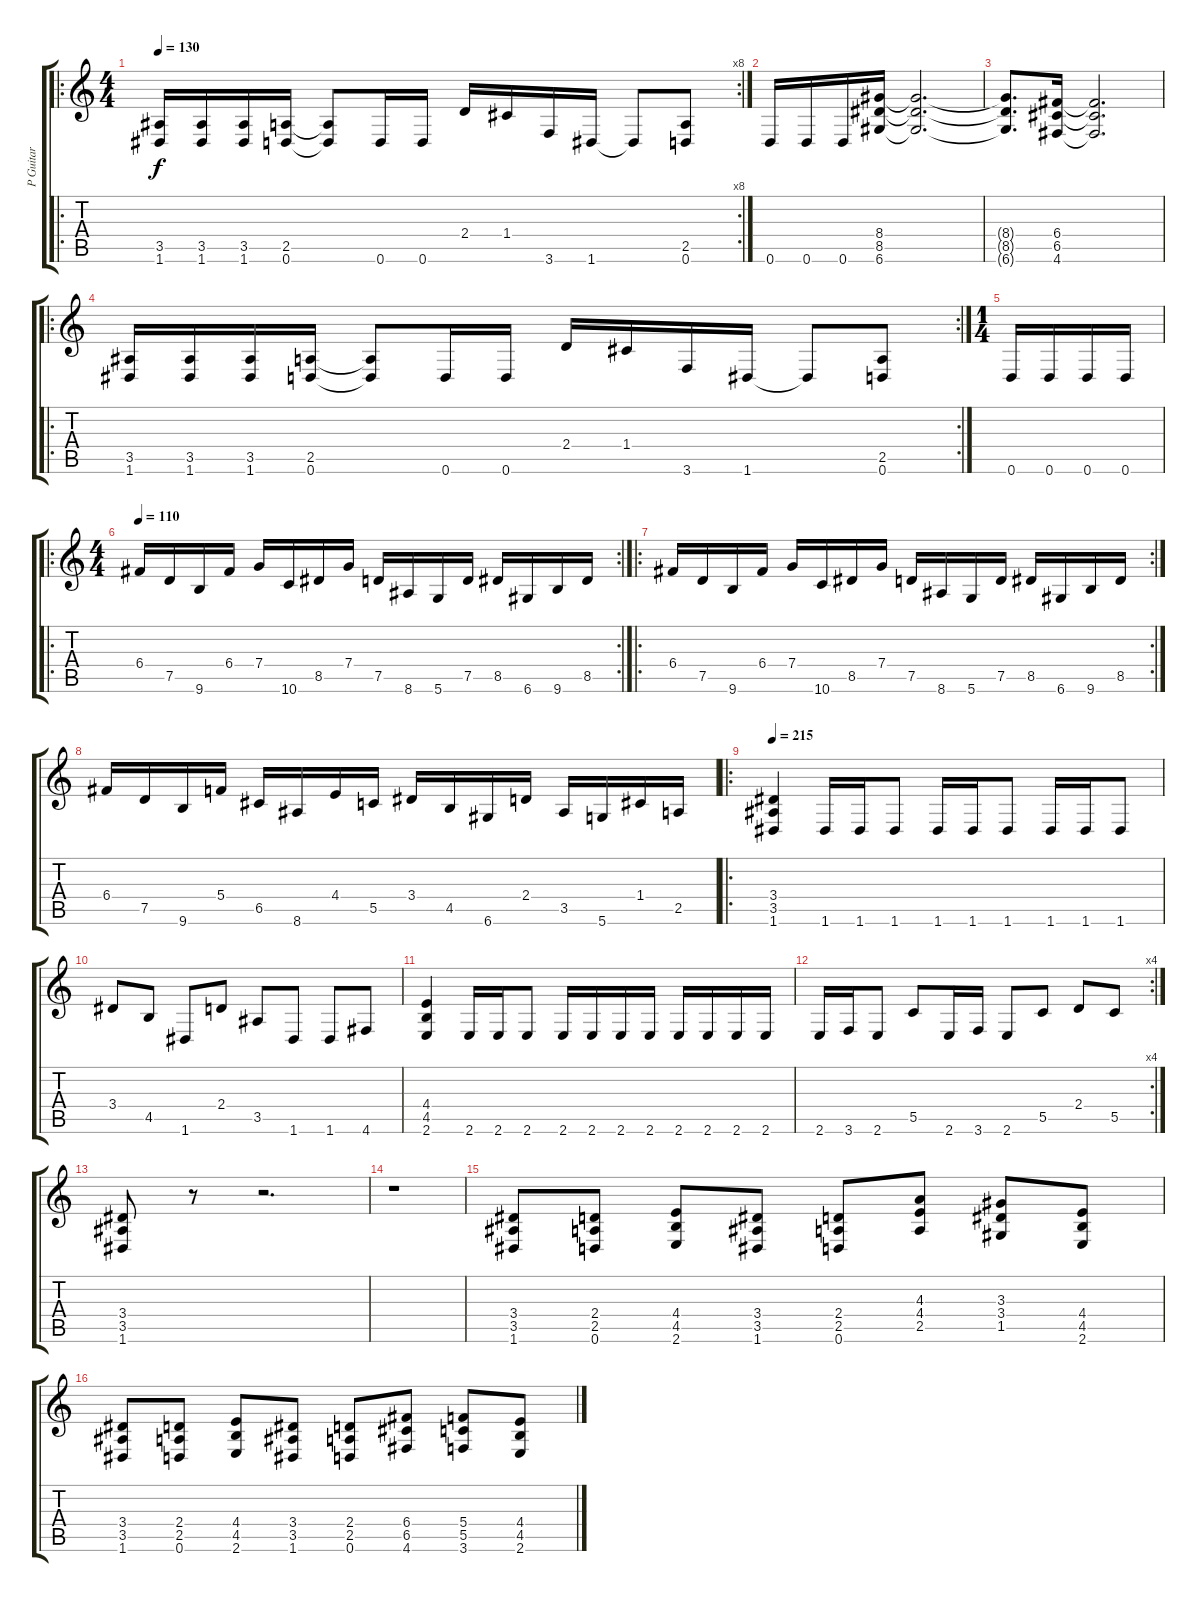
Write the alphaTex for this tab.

\track ("P Guitar" "P Guitar") {instrument overdrivenguitar}
\staff {score tabs}
\tuning (D4 A3 F3 C3 G2 D2) {hide}
\ro
\rc 8
\ts (4 4)
\tempo 130
\clef g2
\ks c
(3.5 1.6).16{dy f} (3.5 1.6).16 (3.5 1.6).16 (2.5 0.6).16 (2.5{t} 0.6{t}).8 0.6.16 0.6.16 2.4.16 1.4.16 3.6.16 1.6.16 1.6{t}.8 (2.5 0.6).8 |
0.6.16 0.6.16 0.6.16 (8.4 8.5 6.6).16 (8.4{t} 8.5{t} 6.6{t}).2{d} |
(8.4{t} 8.5{t} 6.6{t}).8{d} (6.4 6.5 4.6).16 (6.4{t} 6.5{t} 4.6{t}).2{d} |
\ro
\rc 2
(3.5 1.6).16 (3.5 1.6).16 (3.5 1.6).16 (2.5 0.6).16 (2.5{t} 0.6{t}).8 0.6.16 0.6.16 2.4.16 1.4.16 3.6.16 1.6.16 1.6{t}.8 (2.5 0.6).8 |
\ts (1 4)
0.6.16 0.6.16 0.6.16 0.6.16 |
\ro
\rc 2
\ts (4 4)
\tempo 110
6.4.16 7.5.16 9.6.16 6.4.16 7.4.16 10.6.16 8.5.16 7.4.16 7.5.16 8.6.16 5.6.16 7.5.16 8.5.16 6.6.16 9.6.16 8.5.16 |
\ro
\rc 2
6.4.16 7.5.16 9.6.16 6.4.16 7.4.16 10.6.16 8.5.16 7.4.16 7.5.16 8.6.16 5.6.16 7.5.16 8.5.16 6.6.16 9.6.16 8.5.16 |
6.4.16 7.5.16 9.6.16 5.4.16 6.5.16 8.6.16 4.4.16 5.5.16 3.4.16 4.5.16 6.6.16 2.4.16 3.5.16 5.6.16 1.4.16 2.5.16 |
\ro
\tempo 215
(3.4 3.5 1.6).4 1.6.16 1.6.16 1.6.8 1.6.16 1.6.16 1.6.8 1.6.16 1.6.16 1.6.8 |
3.4.8 4.5.8 1.6.8 2.4.8 3.5.8 1.6.8 1.6.8 4.6.8 |
(4.4 4.5 2.6).4 2.6.16 2.6.16 2.6.8 2.6.16 2.6.16 2.6.16 2.6.16 2.6.16 2.6.16 2.6.16 2.6.16 |
\rc 4
2.6.16 3.6.16 2.6.8 5.5.8 2.6.16 3.6.16 2.6.8 5.5.8 2.4.8 5.5.8 |
(3.4 3.5 1.6).8 r.8 r.2{d} |
r.1 |
(3.4 3.5 1.6).8 (2.4 2.5 0.6).8 (4.4 4.5 2.6).8 (3.4 3.5 1.6).8 (2.4 2.5 0.6).8 (4.3 4.4 2.5).8 (3.3 3.4 1.5).8 (4.4 4.5 2.6).8 |
(3.4 3.5 1.6).8 (2.4 2.5 0.6).8 (4.4 4.5 2.6).8 (3.4 3.5 1.6).8 (2.4 2.5 0.6).8 (6.4 6.5 4.6).8 (5.4 5.5 3.6).8 (4.4 4.5 2.6).8
